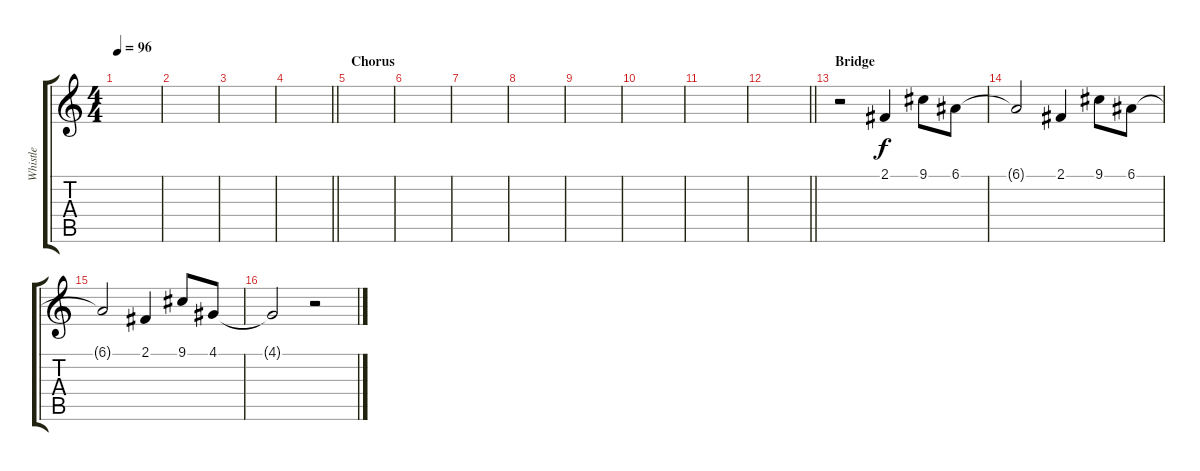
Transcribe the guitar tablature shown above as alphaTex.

\track ("Whistle" "Whistle") {instrument blownbottle}
\staff {score tabs}
\tuning (E4 B3 G3 D3 A2 E2) {hide}
\ts (4 4)
\tempo 96
\clef g2
\ks c
|
|
|
\barLineRight lightlight
|
\section ("" "Chorus")
|
|
|
|
|
|
|
\barLineRight lightlight
|
\section ("" "Bridge")
r.2 2.1.4 9.1.8 6.1.8 |
6.1{t}.2 2.1.4 9.1.8 6.1.8 |
6.1{t}.2 2.1.4 9.1.8 4.1.8 |
4.1{t}.2 r.2
